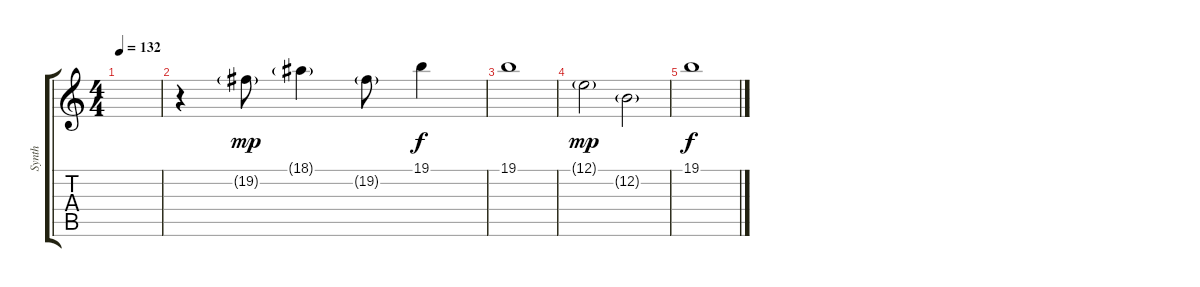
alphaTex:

\track ("Synth" "Synth") {instrument musicbox}
\staff {score tabs}
\tuning (E4 B3 G3 D3 A2 E2) {hide}
\ts (4 4)
\tempo 132
\clef g2
\ks c
|
r.4 19.2{g}.8{dy mp} 18.1{g}.4 19.2{g}.8 19.1.4{dy f} |
19.1.1 |
12.1{g}.2{dy mp} 12.2{g}.2 |
19.1.1{dy f}
